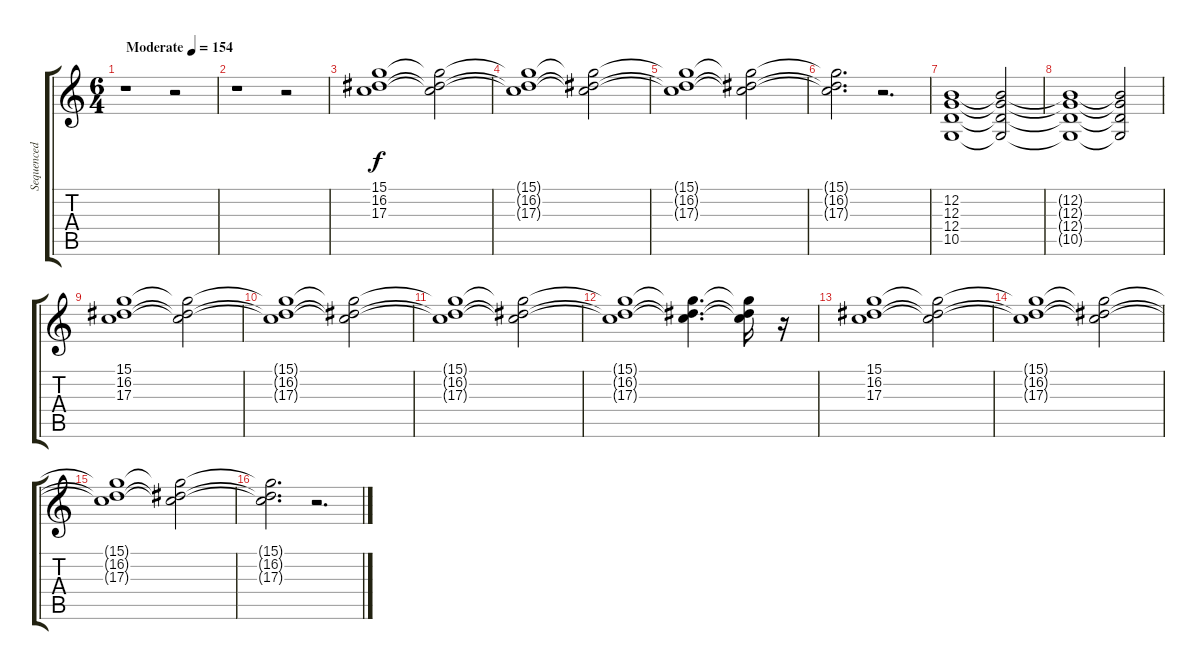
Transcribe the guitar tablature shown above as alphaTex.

\track ("Sequenced by:" "Sequenced ") {instrument stringensemble2}
\staff {score tabs}
\tuning (E4 B3 G3 D3 A2 E2) {hide}
\ts (6 4)
\tempo (154 "Moderate")
\clef g2
\ks c
r.1{dy f instrument stringensemble2} r.2 |
r.1 r.2 |
(15.1 16.2 17.3).1 (15.1{t} 16.2{t} 17.3{t}).2 |
(15.1{t} 16.2{t} 17.3{t}).1 (15.1{t} 16.2{t} 17.3{t}).2 |
(15.1{t} 16.2{t} 17.3{t}).1 (15.1{t} 16.2{t} 17.3{t}).2 |
(15.1{t} 16.2{t} 17.3{t}).2{d} r.2{d} |
(12.2 12.3 12.4 10.5).1 (12.2{t} 12.3{t} 12.4{t} 10.5{t}).2 |
(12.2{t} 12.3{t} 12.4{t} 10.5{t}).1 (12.2{t} 12.3{t} 12.4{t} 10.5{t}).2 |
(15.1 16.2 17.3).1 (15.1{t} 16.2{t} 17.3{t}).2 |
(15.1{t} 16.2{t} 17.3{t}).1 (15.1{t} 16.2{t} 17.3{t}).2 |
(15.1{t} 16.2{t} 17.3{t}).1 (15.1{t} 16.2{t} 17.3{t}).2 |
(15.1{t} 16.2{t} 17.3{t}).1 (15.1{t} 16.2{t} 17.3{t}).4{d} (15.1{t} 16.2{t} 17.3{t}).16 r.16 |
(15.1 16.2 17.3).1 (15.1{t} 16.2{t} 17.3{t}).2 |
(15.1{t} 16.2{t} 17.3{t}).1 (15.1{t} 16.2{t} 17.3{t}).2 |
(15.1{t} 16.2{t} 17.3{t}).1 (15.1{t} 16.2{t} 17.3{t}).2 |
(15.1{t} 16.2{t} 17.3{t}).2{d} r.2{d}
